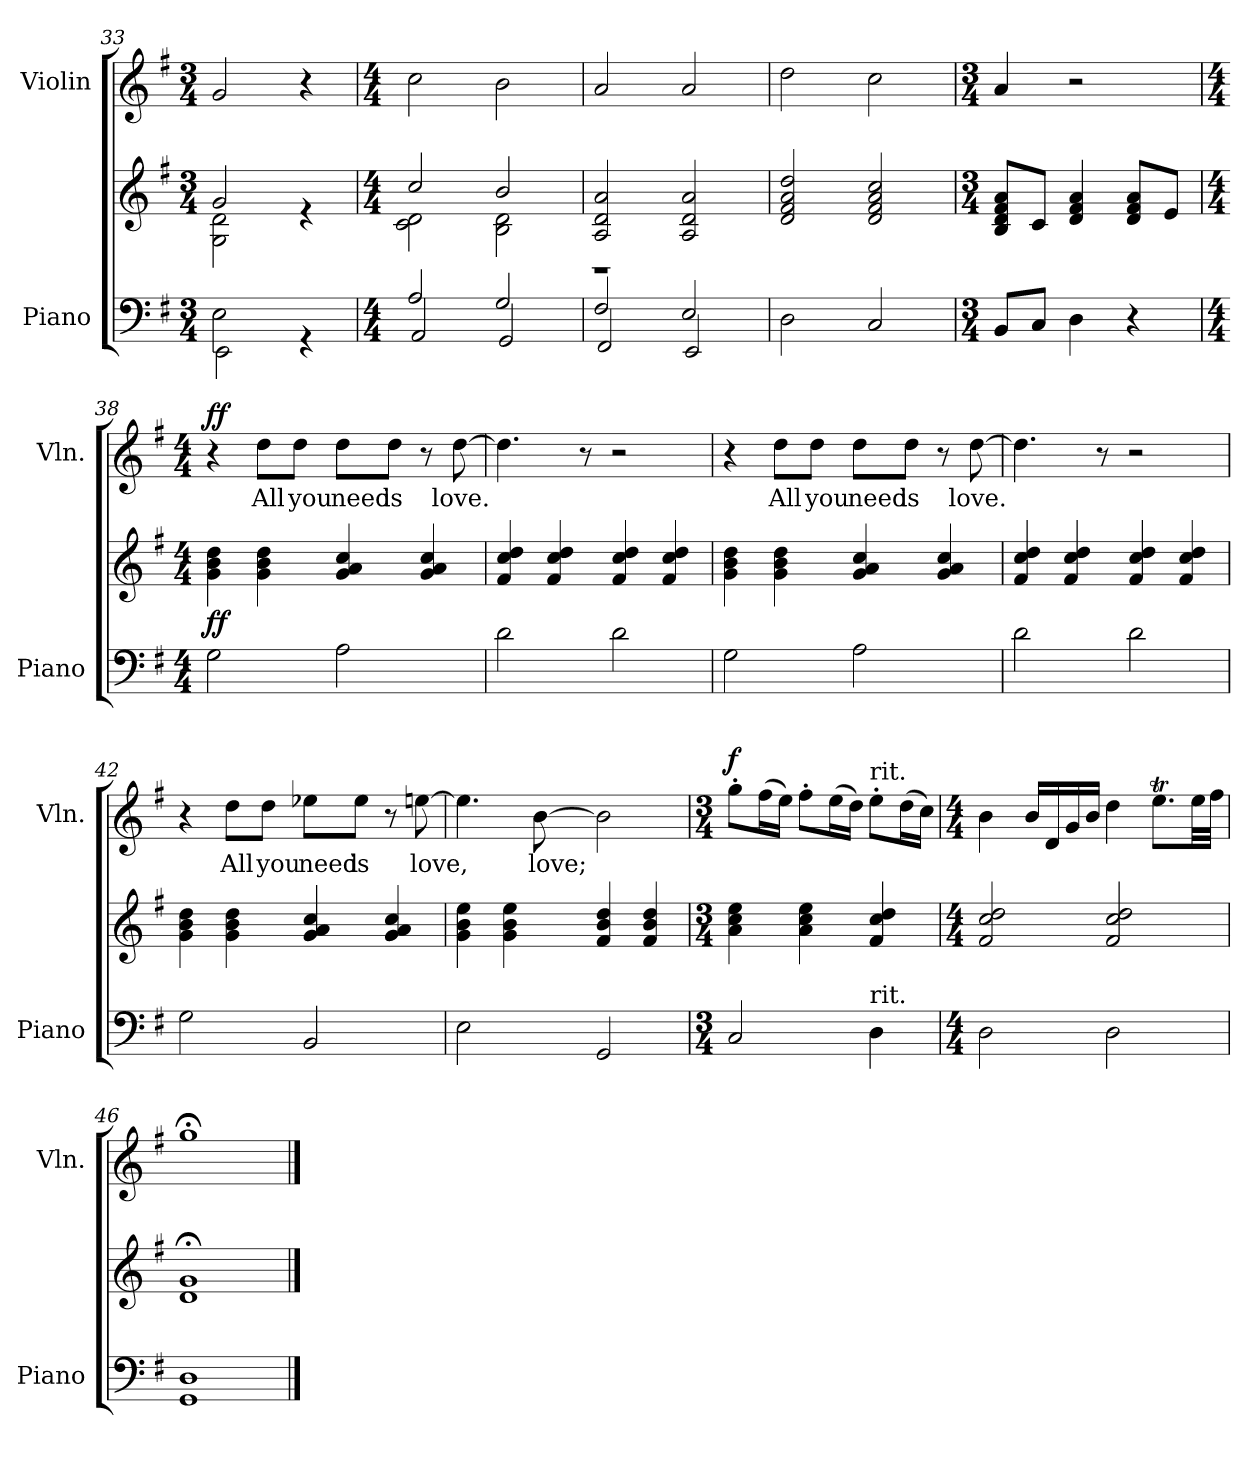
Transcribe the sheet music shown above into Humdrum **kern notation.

**kern	**kern	**dynam	**kern	**text	**dynam
*part2	*part2	*part2	*part1	*part1	*part1
*staff3	*staff2	*staff2/3	*staff1	*staff1	*staff1
*I"Piano	*	*	*I"Violin	*	*
*I'Piano	*	*	*I'Vln.	*	*
*clefF4	*clefG2	*	*clefG2	*	*
*k[f#]	*k[f#]	*	*k[f#]	*	*
*M3/4	*M3/4	*	*M3/4	*	*
=33	=33	=33	=33	=33	=33
*^	*^	*	*	*	*
2E\	2EE\	2g/	2G\ 2d\	.	2g/	.	.
4rGG	4ryy	4re	4ryy	.	4r	.	.
=34	=34	=34	=34	=34	=34	=34	=34
*M4/4	*	*M4/4	*	*	*M4/4	*	*
2A/	2AA/	2cc/	2c\ 2d\	.	2cc\	.	.
2G/	2GG/	2b/	2B\ 2d\	.	2b\	.	.
=35	=35	=35	=35	=35	=35	=35	=35
!	!	!	!	!LO:HP:b	!	!	!
2F#/	2FF#/	2A/ 2d/ 2a/	1r	<	2a/	.	.
2E/	2EE/	2A/ 2d/ 2a/	.	.	2a/	.	.
*v	*v	*	*	*	*	*	*
*	*v	*v	*	*	*	*
.	.	[	.	.	.
=36	=36	=36	=36	=36	=36
2D\	2d/ 2f#/ 2a/ 2dd/	.	2dd\	.	.
2C/	2d/ 2f#/ 2a/ 2cc/	.	2cc\	.	.
!!LO:LB:g=z
=37	=37	=37	=37	=37	=37
*M3/4	*M3/4	*	*M3/4	*	*
8BB/L	8B/ 8d/ 8f#/ 8a/L	.	4a/	.	.
8C/J	8c/J	.	.	.	.
4D\	4d/ 4f#/ 4a/	.	2r	.	.
4r	8d/ 8f#/ 8a/L	.	.	.	.
.	8e/J	.	.	.	.
=38	=38	=38	=38	=38	=38
*M4/4	*M4/4	*	*M4/4	*	*
!	!	!LO:DY:b	!	!	!LO:DY:b
2G\	4g\ 4b\ 4dd\	ff	4r	.	ff
.	4g\ 4b\ 4dd\	.	8dd\L	All	.
.	.	.	8dd\J	you	.
2A\	4g/ 4a/ 4cc/	.	8dd\L	need	.
.	.	.	8dd\J	is	.
.	4g/ 4a/ 4cc/	.	8r	.	.
.	.	.	[8dd\	love.	.
=39	=39	=39	=39	=39	=39
2d\	4f#/ 4cc/ 4dd/	.	4.dd\]	.	.
.	4f#/ 4cc/ 4dd/	.	.	.	.
.	.	.	8r	.	.
2d\	4f#/ 4cc/ 4dd/	.	2r	.	.
.	4f#/ 4cc/ 4dd/	.	.	.	.
=40	=40	=40	=40	=40	=40
2G\	4g\ 4b\ 4dd\	.	4r	.	.
.	4g\ 4b\ 4dd\	.	8dd\L	All	.
.	.	.	8dd\J	you	.
2A\	4g/ 4a/ 4cc/	.	8dd\L	need	.
.	.	.	8dd\J	is	.
.	4g/ 4a/ 4cc/	.	8r	.	.
.	.	.	[8dd\	love.	.
!!LO:PB:g=z
=41	=41	=41	=41	=41	=41
2d\	4f#/ 4cc/ 4dd/	.	4.dd\]	.	.
.	4f#/ 4cc/ 4dd/	.	.	.	.
.	.	.	8r	.	.
2d\	4f#/ 4cc/ 4dd/	.	2r	.	.
.	4f#/ 4cc/ 4dd/	.	.	.	.
=42	=42	=42	=42	=42	=42
2G\	4g\ 4b\ 4dd\	.	4r	.	.
.	4g\ 4b\ 4dd\	.	8dd\L	All	.
.	.	.	8dd\J	you	.
2BB/	4g/ 4a/ 4cc/	.	8ee-X\L	need	.
.	.	.	8ee-\J	is	.
.	4g/ 4a/ 4cc/	.	8r	.	.
.	.	.	[8een\	love,	.
=43	=43	=43	=43	=43	=43
2E\	4g\ 4b\ 4ee\	.	4.ee\]	.	.
.	4g\ 4b\ 4ee\	.	.	.	.
.	.	.	[8b\	love;	.
2GG/	4f#/ 4b/ 4dd/	.	2b\]	.	.
.	4f#/ 4b/ 4dd/	.	.	.	.
!!LO:LB:g=z
=44	=44	=44	=44	=44	=44
*M3/4	*M3/4	*	*M3/4	*	*
!	!	!	!	!	!LO:DY:b
2C/	4a\ 4cc\ 4ee\	.	8gg'\L	.	f
.	.	.	(16ff#\L	.	.
.	.	.	16ee\JJ)	.	.
.	4a\ 4cc\ 4ee\	.	8ff#'\L	.	.
.	.	.	(16ee\L	.	.
.	.	.	16dd\JJ)	.	.
!	!	!	!LO:TX:a:t=rit.	!	!
!LO:TX:a:t=rit.	!	!	!	!	!
4D\	4f#/ 4cc/ 4dd/	.	8ee'\L	.	.
.	.	.	(16dd\L	.	.
.	.	.	16cc\JJ)	.	.
=45	=45	=45	=45	=45	=45
*M4/4	*M4/4	*	*M4/4	*	*
2D\	2f#/ 2cc/ 2dd/	.	4b\	.	.
.	.	.	16b/LL	.	.
.	.	.	16d/	.	.
.	.	.	16g/	.	.
.	.	.	16b/JJ	.	.
2D\	2f#/ 2cc/ 2dd/	.	4dd\	.	.
.	.	.	8.eeT\L	.	.
.	.	.	32ee\LL	.	.
.	.	.	32ff#\JJJ	.	.
=46	=46	=46	=46	=46	=46
1GG 1D	1d;< 1g;<	.	1gg;<	.	.
==	==	==	==	==	==
*-	*-	*-	*-	*-	*-
